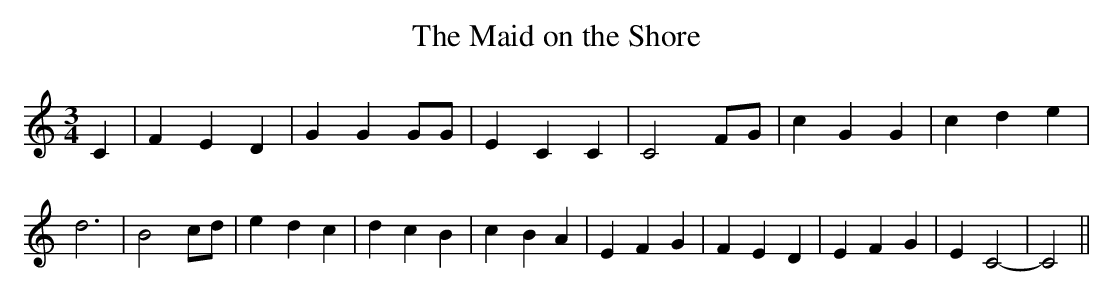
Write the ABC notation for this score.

X:1
T:The Maid on the Shore
M:3/4
L:1/4
K:C
 C| F E D| G G G/2G/2| E C C| C2F/2-G/2| c G G| c d e| d3| B2 c/2d/2|\
 e- d c| d c B| c- B A| E F G| F E D| E F G| E C2-| C2||
